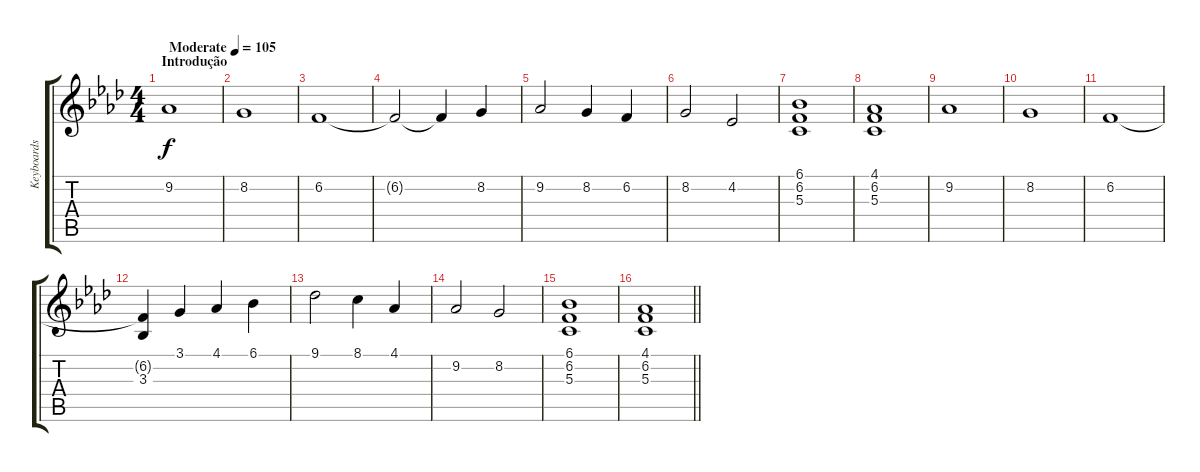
\track ("Keyboards Lead" "Keyboards ") {instrument stringensemble1}
\staff {score tabs}
\tuning (E4 B3 G3 D3 A2 E2) {hide}
\ts (4 4)
\section ("" "Introdução")
\tempo (105 "Moderate")
\clef g2
\ks fminor
9.2.1{dy f instrument stringensemble1} |
8.2.1 |
6.2.1 |
6.2{t}.2 6.2{t}.4 8.2.4 |
9.2.2 8.2.4 6.2.4 |
8.2.2 4.2.2 |
(6.1 6.2 5.3).1 |
(4.1 6.2 5.3).1 |
9.2.1 |
8.2.1 |
6.2.1 |
(6.2{t} 3.3).4 3.1.4 4.1.4 6.1.4 |
9.1.2 8.1.4 4.1.4 |
9.2.2 8.2.2 |
(6.1 6.2 5.3).1 |
\barLineRight lightlight
(4.1 6.2 5.3).1
